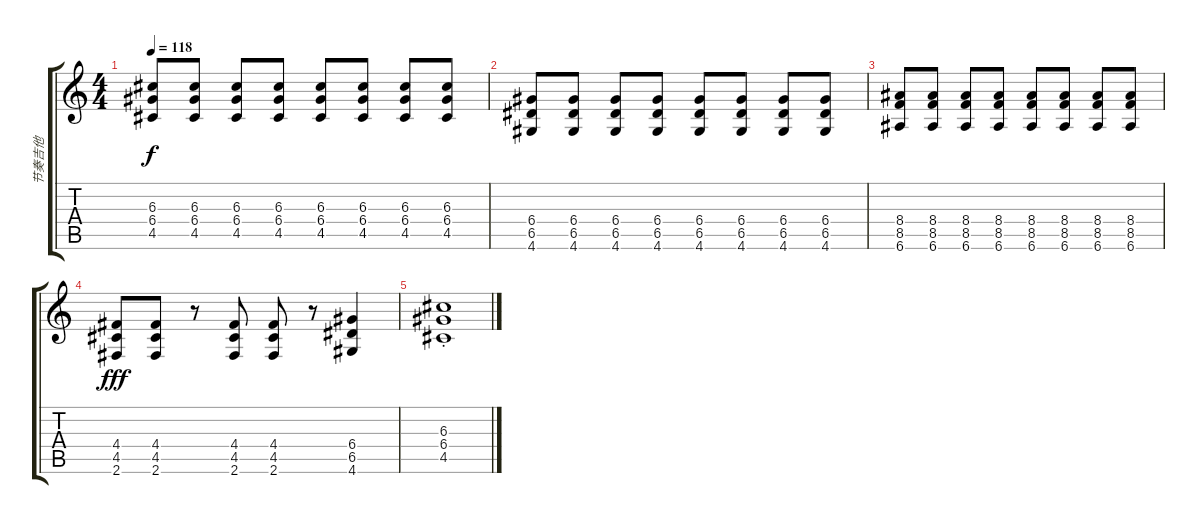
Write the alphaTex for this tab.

\track ("节奏吉他" "节奏吉他") {instrument distortionguitar}
\staff {score tabs}
\tuning (E4 B3 G3 D3 A2 E2) {hide}
\ts (4 4)
\tempo 118
\clef g2
\ks c
(6.3 6.4 4.5).8{dy f} (6.3 6.4 4.5).8 (6.3 6.4 4.5).8 (6.3 6.4 4.5).8 (6.3 6.4 4.5).8 (6.3 6.4 4.5).8 (6.3 6.4 4.5).8 (6.3 6.4 4.5).8 |
(6.4 6.5 4.6).8 (6.4 6.5 4.6).8 (6.4 6.5 4.6).8 (6.4 6.5 4.6).8 (6.4 6.5 4.6).8 (6.4 6.5 4.6).8 (6.4 6.5 4.6).8 (6.4 6.5 4.6).8 |
(8.4 8.5 6.6).8 (8.4 8.5 6.6).8 (8.4 8.5 6.6).8 (8.4 8.5 6.6).8 (8.4 8.5 6.6).8 (8.4 8.5 6.6).8 (8.4 8.5 6.6).8 (8.4 8.5 6.6).8 |
(4.4 4.5 2.6).8{dy fff} (4.4 4.5 2.6).8 r.8 (4.4 4.5 2.6).8 (4.4 4.5 2.6).8 r.8 (6.4 6.5 4.6).4 |
(6.3{st} 6.4{st} 4.5{st}).1
